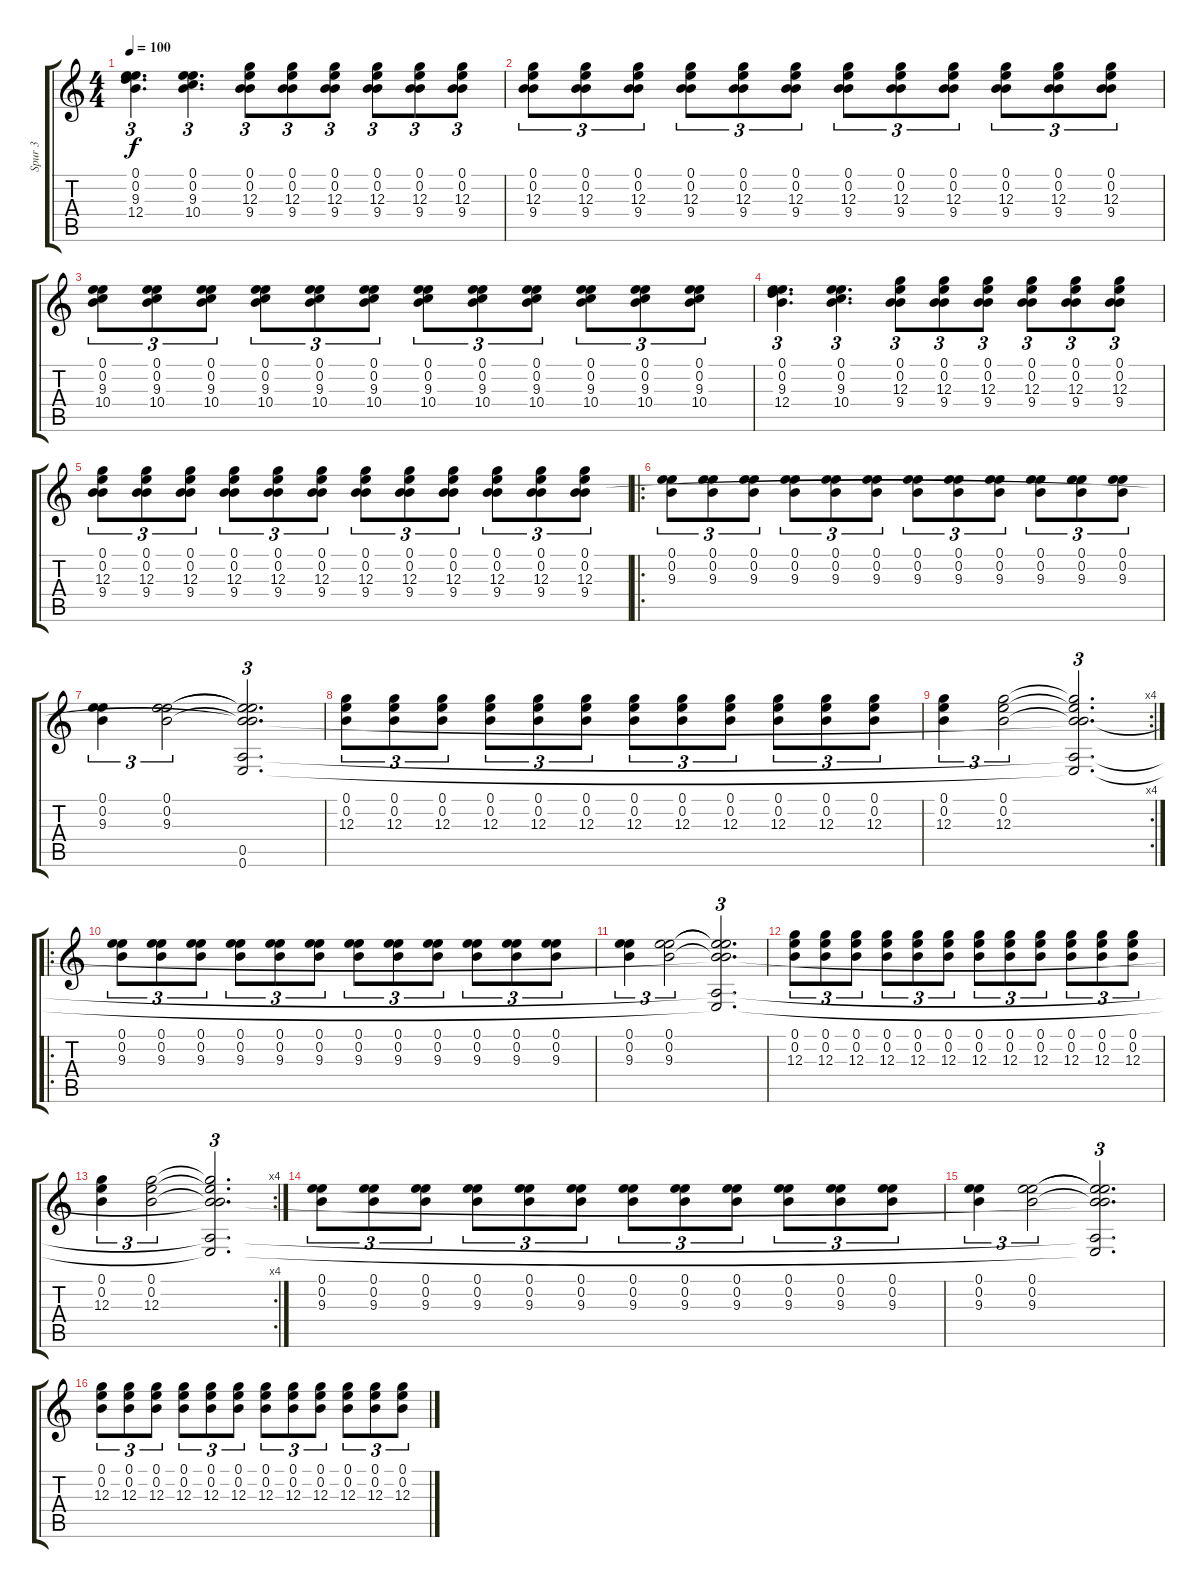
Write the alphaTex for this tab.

\track ("Spur 3" "Spur 3") {instrument distortionguitar}
\staff {score tabs}
\tuning (E4 B3 G3 D3 A2 E2) {hide}
\ts (4 4)
\tempo 100
\clef g2
\ks c
(0.1 0.2 9.3 12.4).4{d tu (3 2) dy f} (0.1 0.2 9.3 10.4).4{d tu (3 2)} (0.1 0.2 12.3 9.4).8{tu (3 2)} (0.1 0.2 12.3 9.4).8{tu (3 2)} (0.1 0.2 12.3 9.4).8{tu (3 2)} (0.1 0.2 12.3 9.4).8{tu (3 2)} (0.1 0.2 12.3 9.4).8{tu (3 2)} (0.1 0.2 12.3 9.4).8{tu (3 2)} |
(0.1 0.2 12.3 9.4).8{tu (3 2)} (0.1 0.2 12.3 9.4).8{tu (3 2)} (0.1 0.2 12.3 9.4).8{tu (3 2)} (0.1 0.2 12.3 9.4).8{tu (3 2)} (0.1 0.2 12.3 9.4).8{tu (3 2)} (0.1 0.2 12.3 9.4).8{tu (3 2)} (0.1 0.2 12.3 9.4).8{tu (3 2)} (0.1 0.2 12.3 9.4).8{tu (3 2)} (0.1 0.2 12.3 9.4).8{tu (3 2)} (0.1 0.2 12.3 9.4).8{tu (3 2)} (0.1 0.2 12.3 9.4).8{tu (3 2)} (0.1 0.2 12.3 9.4).8{tu (3 2)} |
(0.1 0.2 9.3 10.4).8{tu (3 2)} (0.1 0.2 9.3 10.4).8{tu (3 2)} (0.1 0.2 9.3 10.4).8{tu (3 2)} (0.1 0.2 9.3 10.4).8{tu (3 2)} (0.1 0.2 9.3 10.4).8{tu (3 2)} (0.1 0.2 9.3 10.4).8{tu (3 2)} (0.1 0.2 9.3 10.4).8{tu (3 2)} (0.1 0.2 9.3 10.4).8{tu (3 2)} (0.1 0.2 9.3 10.4).8{tu (3 2)} (0.1 0.2 9.3 10.4).8{tu (3 2)} (0.1 0.2 9.3 10.4).8{tu (3 2)} (0.1 0.2 9.3 10.4).8{tu (3 2)} |
(0.1 0.2 9.3 12.4).4{d tu (3 2)} (0.1 0.2 9.3 10.4).4{d tu (3 2)} (0.1 0.2 12.3 9.4).8{tu (3 2)} (0.1 0.2 12.3 9.4).8{tu (3 2)} (0.1 0.2 12.3 9.4).8{tu (3 2)} (0.1 0.2 12.3 9.4).8{tu (3 2)} (0.1 0.2 12.3 9.4).8{tu (3 2)} (0.1 0.2 12.3 9.4).8{tu (3 2)} |
(0.1 0.2 12.3 9.4).8{tu (3 2)} (0.1 0.2 12.3 9.4).8{tu (3 2)} (0.1 0.2 12.3 9.4).8{tu (3 2)} (0.1 0.2 12.3 9.4).8{tu (3 2)} (0.1 0.2 12.3 9.4).8{tu (3 2)} (0.1 0.2 12.3 9.4).8{tu (3 2)} (0.1 0.2 12.3 9.4).8{tu (3 2)} (0.1 0.2 12.3 9.4).8{tu (3 2)} (0.1 0.2 12.3 9.4).8{tu (3 2)} (0.1 0.2 12.3 9.4).8{tu (3 2)} (0.1 0.2 12.3 9.4).8{tu (3 2)} (0.1 0.2 12.3 9.4).8{tu (3 2)} |
\ro
(0.1 0.2 9.3).8{tu (3 2)} (0.1 0.2 9.3).8{tu (3 2)} (0.1 0.2 9.3).8{tu (3 2)} (0.1 0.2 9.3).8{tu (3 2)} (0.1 0.2 9.3).8{tu (3 2)} (0.1 0.2 9.3).8{tu (3 2)} (0.1 0.2 9.3).8{tu (3 2)} (0.1 0.2 9.3).8{tu (3 2)} (0.1 0.2 9.3).8{tu (3 2)} (0.1 0.2 9.3).8{tu (3 2)} (0.1 0.2 9.3).8{tu (3 2)} (0.1 0.2 9.3).8{tu (3 2)} |
(0.1 0.2 9.3).4{tu (3 2)} (0.1 0.2 9.3).2{tu (3 2)} (0.1{t} 0.2{t} 9.3{t} 9.4{t} 0.5 0.6).2{d tu (3 2)} |
(0.1 0.2 12.3).8{tu (3 2)} (0.1 0.2 12.3).8{tu (3 2)} (0.1 0.2 12.3).8{tu (3 2)} (0.1 0.2 12.3).8{tu (3 2)} (0.1 0.2 12.3).8{tu (3 2)} (0.1 0.2 12.3).8{tu (3 2)} (0.1 0.2 12.3).8{tu (3 2)} (0.1 0.2 12.3).8{tu (3 2)} (0.1 0.2 12.3).8{tu (3 2)} (0.1 0.2 12.3).8{tu (3 2)} (0.1 0.2 12.3).8{tu (3 2)} (0.1 0.2 12.3).8{tu (3 2)} |
\rc 4
(0.1 0.2 12.3).4{tu (3 2)} (0.1 0.2 12.3).2{tu (3 2)} (0.1{t} 0.2{t} 12.3{t} 9.4{t} 0.5{t} 0.6{t}).2{d tu (3 2)} |
\ro
(0.1 0.2 9.3).8{tu (3 2)} (0.1 0.2 9.3).8{tu (3 2)} (0.1 0.2 9.3).8{tu (3 2)} (0.1 0.2 9.3).8{tu (3 2)} (0.1 0.2 9.3).8{tu (3 2)} (0.1 0.2 9.3).8{tu (3 2)} (0.1 0.2 9.3).8{tu (3 2)} (0.1 0.2 9.3).8{tu (3 2)} (0.1 0.2 9.3).8{tu (3 2)} (0.1 0.2 9.3).8{tu (3 2)} (0.1 0.2 9.3).8{tu (3 2)} (0.1 0.2 9.3).8{tu (3 2)} |
(0.1 0.2 9.3).4{tu (3 2)} (0.1 0.2 9.3).2{tu (3 2)} (0.1{t} 0.2{t} 9.3{t} 9.4{t} 0.5{t} 0.6{t}).2{d tu (3 2)} |
(0.1 0.2 12.3).8{tu (3 2)} (0.1 0.2 12.3).8{tu (3 2)} (0.1 0.2 12.3).8{tu (3 2)} (0.1 0.2 12.3).8{tu (3 2)} (0.1 0.2 12.3).8{tu (3 2)} (0.1 0.2 12.3).8{tu (3 2)} (0.1 0.2 12.3).8{tu (3 2)} (0.1 0.2 12.3).8{tu (3 2)} (0.1 0.2 12.3).8{tu (3 2)} (0.1 0.2 12.3).8{tu (3 2)} (0.1 0.2 12.3).8{tu (3 2)} (0.1 0.2 12.3).8{tu (3 2)} |
\rc 4
(0.1 0.2 12.3).4{tu (3 2)} (0.1 0.2 12.3).2{tu (3 2)} (0.1{t} 0.2{t} 12.3{t} 9.4{t} 0.5{t} 0.6{t}).2{d tu (3 2)} |
(0.1 0.2 9.3).8{tu (3 2) volume 4} (0.1 0.2 9.3).8{tu (3 2)} (0.1 0.2 9.3).8{tu (3 2)} (0.1 0.2 9.3).8{tu (3 2)} (0.1 0.2 9.3).8{tu (3 2)} (0.1 0.2 9.3).8{tu (3 2)} (0.1 0.2 9.3).8{tu (3 2)} (0.1 0.2 9.3).8{tu (3 2)} (0.1 0.2 9.3).8{tu (3 2)} (0.1 0.2 9.3).8{tu (3 2)} (0.1 0.2 9.3).8{tu (3 2)} (0.1 0.2 9.3).8{tu (3 2)} |
(0.1 0.2 9.3).4{tu (3 2)} (0.1 0.2 9.3).2{tu (3 2)} (0.1{t} 0.2{t} 9.3{t} 9.4{t} 0.5{t} 0.6{t}).2{d tu (3 2)} |
(0.1 0.2 12.3).8{tu (3 2)} (0.1 0.2 12.3).8{tu (3 2)} (0.1 0.2 12.3).8{tu (3 2)} (0.1 0.2 12.3).8{tu (3 2)} (0.1 0.2 12.3).8{tu (3 2)} (0.1 0.2 12.3).8{tu (3 2)} (0.1 0.2 12.3).8{tu (3 2)} (0.1 0.2 12.3).8{tu (3 2)} (0.1 0.2 12.3).8{tu (3 2)} (0.1 0.2 12.3).8{tu (3 2)} (0.1 0.2 12.3).8{tu (3 2)} (0.1 0.2 12.3).8{tu (3 2)}
